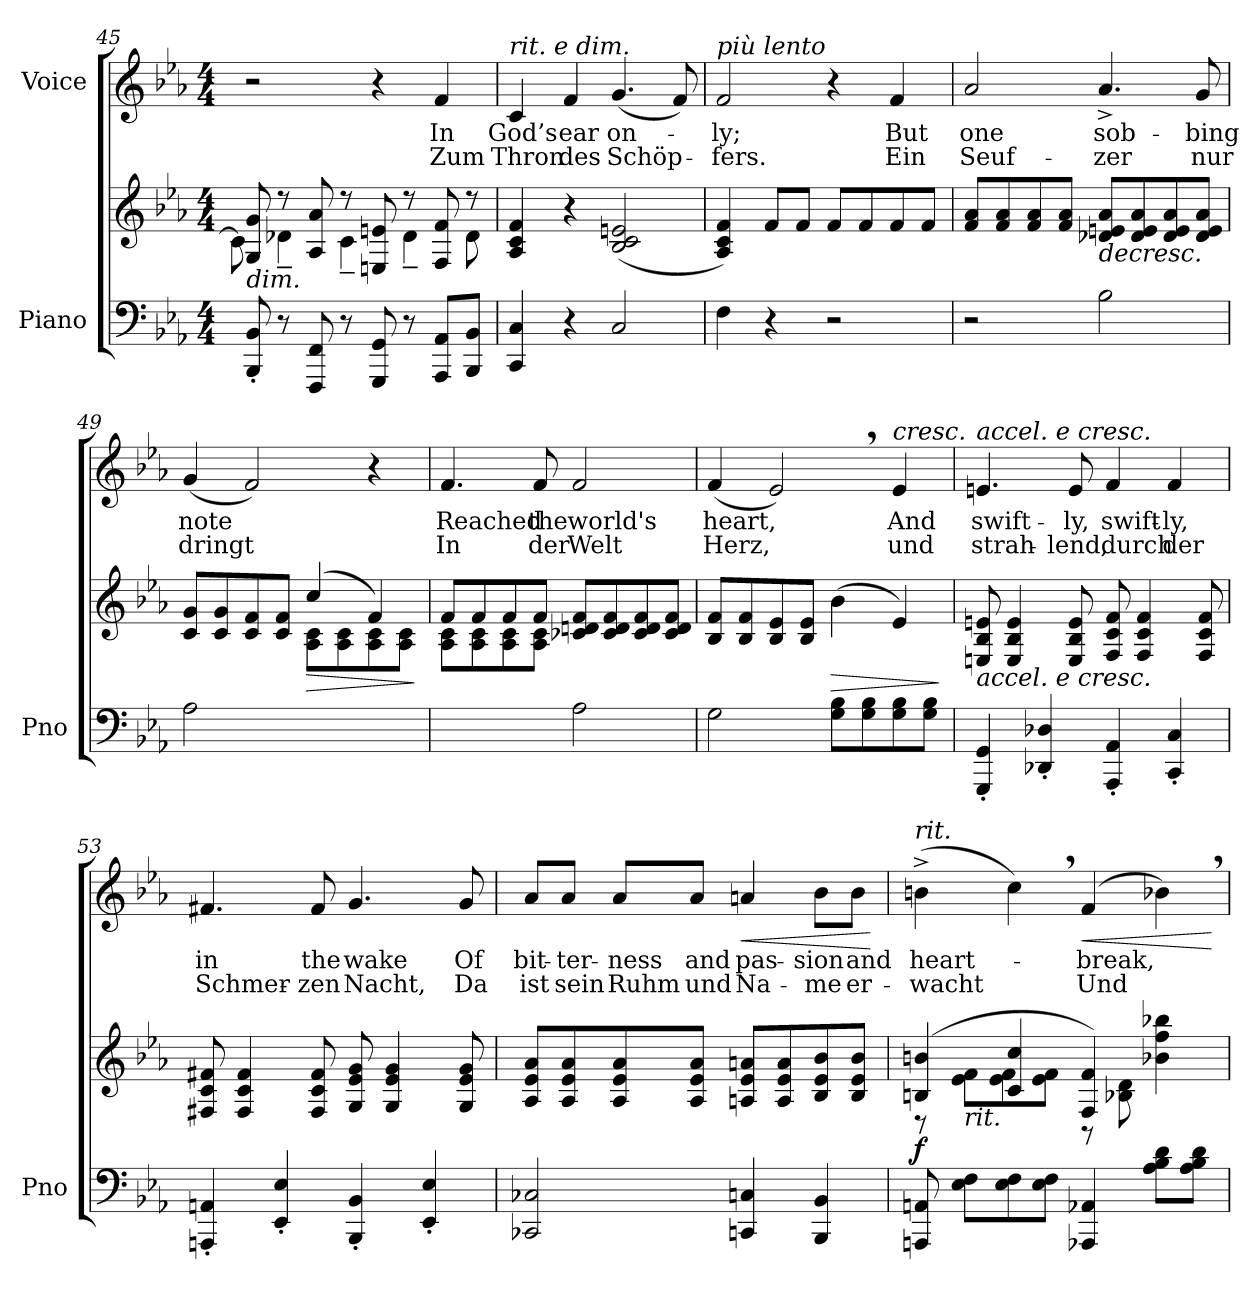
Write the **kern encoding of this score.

**kern	**kern	**dynam	**kern	**text	**text	**dynam
*part2	*part2	*part2	*part1	*part1	*part1	*part1
*staff3	*staff2	*staff2/3	*staff1	*staff1	*staff1	*staff1
*I"Piano	*	*	*I"Voice	*	*	*
*I'Pno	*	*	*	*	*	*
*clefF4	*clefG2	*	*clefG2	*	*	*
*k[b-e-a-]	*k[b-e-a-]	*	*k[b-e-a-]	*	*	*
*M4/4	*M4/4	*	*M4/4	*	*	*
=45	=45	=45	=45	=45	=45	=45
*	*^	*	*	*	*	*
!	!LO:TX:b:i:t=dim.	!	!	!	!	!	!
8BBB-/' 8BB-/'	8G/ 8g/	8c\]	.	2r	.	.	.
8r	8r	4d-X~\	.	.	.	.	.
8FFF/ 8FF/	8A-/ 8a-/	.	.	.	.	.	.
8r	8r	4c~\	.	.	.	.	.
8GGG/ 8GG/	8En/ 8en/	.	.	4r	.	.	.
8r	8r	4d-~\	.	.	.	.	.
8AAA-/ 8AA-/L	8F/ 8f/	.	.	4f/	In	Zum	.
8BBB-/ 8BB-/J	8r	8d-\	.	.	.	.	.
=46	=46	=46	=46	=46	=46	=46	=46
!	!	!	!	!LO:TX:a:i:t=rit. e dim.	!	!	!
!	!LO:TX:i:t=colla voce	!	!	!	!	!	!
*	*v	*v	*	*	*	*	*
4CC/ 4C/	4A-/ 4c/ 4f/	.	4c/	God’s	Thron	.
4r	4r	.	4f/	ear	des	.
2C/	(>2B-/ 2c/ 2en/	.	(4.g/	on-	Schöp-	.
.	.	.	8f/)	.	.	.
=47	=47	=47	=47	=47	=47	=47
!	!	!	!LO:TX:a:i:t=più lento	!	!	!
4F\	4A-/ 4c/ 4f/)	.	2f/	-ly;	-fers.	.
!	!	!LO:DY:b	!	!	!	!
!	!	!LO:DY:n=1:b	!	!	!	!
4r	8f/L	pp other-dynamics	.	.	.	.
.	8f/J	.	.	.	.	.
2r	8f/L	.	4r	.	.	.
.	8f/	.	.	.	.	.
.	8f/	.	4f/	But	Ein	.
.	8f/J	.	.	.	.	.
=48	=48	=48	=48	=48	=48	=48
2r	8f/ 8a-/L	.	2a-/	one	Seuf-	.
.	8f/ 8a-/	.	.	.	.	.
.	8f/ 8a-/	.	.	.	.	.
.	8f/ 8a-/J	.	.	.	.	.
!	!	!LO:HP:b	!	!	!	!
2B-\	8d-X/ 8en/ 8a-/L	>	4.a-^>/	sob-	-zer	.
.	8d-/ 8e/ 8a-/	.	.	.	.	.
.	8d-/ 8e/ 8a-/	.	.	.	.	.
.	8d-/ 8e/ 8a-/J	.	8g/	-bing	nur	.
=49	=49	=49	=49	=49	=49	=49
*	*^	*	*	*	*	*
2A-\	8c/ 8g/L	2ryy	.	(4g/	note	dringt	.
.	8c/ 8g/	.	.	.	.	.	.
.	8c/ 8f/	.	.	2f/)	.	.	.
.	8c/ 8f/J	.	.	.	.	.	.
!	!	!	!LO:HP:b	!	!	!	!
2ryy	(>4cc/	8A-\ 8c\L	>	.	.	.	.
.	.	8A-\ 8c\	.	.	.	.	.
.	4f/)	8A-\ 8c\	.	4r	.	.	.
.	.	8A-\ 8c\J	.	.	.	.	.
*	*v	*v	*	*	*	*	*
.	.	]	.	.	.	.
=50	=50	=50	=50	=50	=50	=50
*	*^	*	*	*	*	*
2ryy	8f/L	8A-\ 8c\L	.	4.f/	Reached	In	.
.	8f/	8A-\ 8c\	.	.	.	.	.
.	8f/	8A-\ 8c\	.	.	.	.	.
.	8f/J	8A-\ 8c\J	.	8f/	the	der	.
2A-\	8c-X/ 8dn/ 8f/L	2ryy	.	2f/	world's	Welt	.
.	8c-/ 8d/ 8f/	.	.	.	.	.	.
.	8c-/ 8d/ 8f/	.	.	.	.	.	.
.	8c-/ 8d/ 8f/J	.	.	.	.	.	.
*	*v	*v	*	*	*	*	*
=51	=51	=51	=51	=51	=51	=51
2G\	8B-/ 8f/L	.	(4f/	heart,	Herz,	.
.	8B-/ 8f/	.	.	.	.	.
.	8B-/ 8e-/	.	2e-,/)	.	.	.
.	8B-/ 8e-/J	.	.	.	.	.
!	!	!LO:HP:b	!	!	!	!
8G\ 8B-\L	(4b-\	>	.	.	.	.
8G\ 8B-\	.	.	.	.	.	.
!	!	!	!LO:TX:a:i:t=cresc.	!	!	!
8G\ 8B-\	4e-/)	.	4e-/	And	und	.
8G\ 8B-\J	.	.	.	.	.	.
.	.	]	.	.	.	.
=52	=52	=52	=52	=52	=52	=52
!	!	!	!LO:TX:a:i:t=accel. e cresc.	!	!	!
!	!LO:TX:b:i:t=accel. e cresc.	!	!	!	!	!
4GGG/' 4GG/'	8En/ 8B-/ 8en/	.	4.en/	swift-	strah-	.
.	4E/ 4B-/ 4e/	.	.	.	.	.
4DD-X/' 4D-X/'	.	.	.	.	.	.
.	8E/ 8B-/ 8e/	.	8e/	-ly,	-lend,	.
4AAA-/' 4AA-/'	8F/ 8c/ 8f/	.	4f/	swift-	durch	.
.	4F/ 4c/ 4f/	.	.	.	.	.
4CC/' 4C/'	.	.	4f/	-ly,	der	.
.	8F/ 8c/ 8f/	.	.	.	.	.
=53	=53	=53	=53	=53	=53	=53
4AAAn/' 4AAn/'	8F#X/ 8c/ 8f#X/	.	4.f#X/	in	Schmer-	.
.	4F#/ 4c/ 4f#/	.	.	.	.	.
4EE-/' 4E-/'	.	.	.	.	.	.
.	8F#/ 8c/ 8f#/	.	8f#/	the	-zen	.
4BBB-/' 4BB-/'	8G/ 8e-/ 8g/	.	4.g/	wake	Nacht,	.
.	4G/ 4e-/ 4g/	.	.	.	.	.
4EE-/' 4E-/'	.	.	.	.	.	.
.	8G/ 8e-/ 8g/	.	8g/	Of	Da	.
=54	=54	=54	=54	=54	=54	=54
2CC-X/ 2C-X/	8A-/ 8e-/ 8a-/L	.	8a-/L	bit-	ist	.
.	8A-/ 8e-/ 8a-/	.	8a-/J	-ter-	sein	.
.	8A-/ 8e-/ 8a-/	.	8a-/L	-ness	Ruhm	.
.	8A-/ 8e-/ 8a-/J	.	8a-/J	and	und	.
!	!	!	!	!	!	!LO:HP:b
4CCn/ 4Cn/	8An/ 8e-/ 8an/L	.	4an/	pas-	Na-	<
.	8A/ 8e-/ 8a/	.	.	.	.	.
4BBB-/ 4BB-/	8B-/ 8e-/ 8b-/	.	8b-\L	-sion	-me	.
.	8B-/ 8e-/ 8b-/J	.	8b-\J	and	er-	.
.	.	]	.	.	.	[
=55	=55	=55	=55	=55	=55	=55
*	*^	*	*	*	*	*
!	!	!	!	!LO:TX:a:i:t=rit.	!	!	!
!	!	!	!LO:DY:b	!	!	!	!
8AAAn/ 8AAn/	(>4Bn/ 4bn/	8r	f	(4bn^\	heart-	-wacht	.
!	!	!LO:TX:b:i:t=rit.	!	!	!	!	!
8E-\ 8F\L	.	8e-\ 8f\L	.	.	.	.	.
8E-\ 8F\	4c/ 4cc/	8e-\ 8f\	.	4cc,\)	.	.	.
8E-\ 8F\J	.	8e-\ 8f\J	.	.	.	.	.
!	!	!	!	!	!	!	!LO:HP:b
4AAA-X/ 4AA-X/	4F/ 4f/)	8r	.	(4f/	-break,	Und	<
.	.	8B-X\ 8d\	.	.	.	.	.
8A-\ 8B-\ 8d\L	4b-X\ 4ff\ 4bb-X\	4ryy	.	4b-X,\)	.	.	.
8A-\ 8B-\ 8d\J	.	.	.	.	.	.	.
*	*v	*v	*	*	*	*	*
.	.	.	.	.	.	[
=	=	=	=	=	=	=
*-	*-	*-	*-	*-	*-	*-
